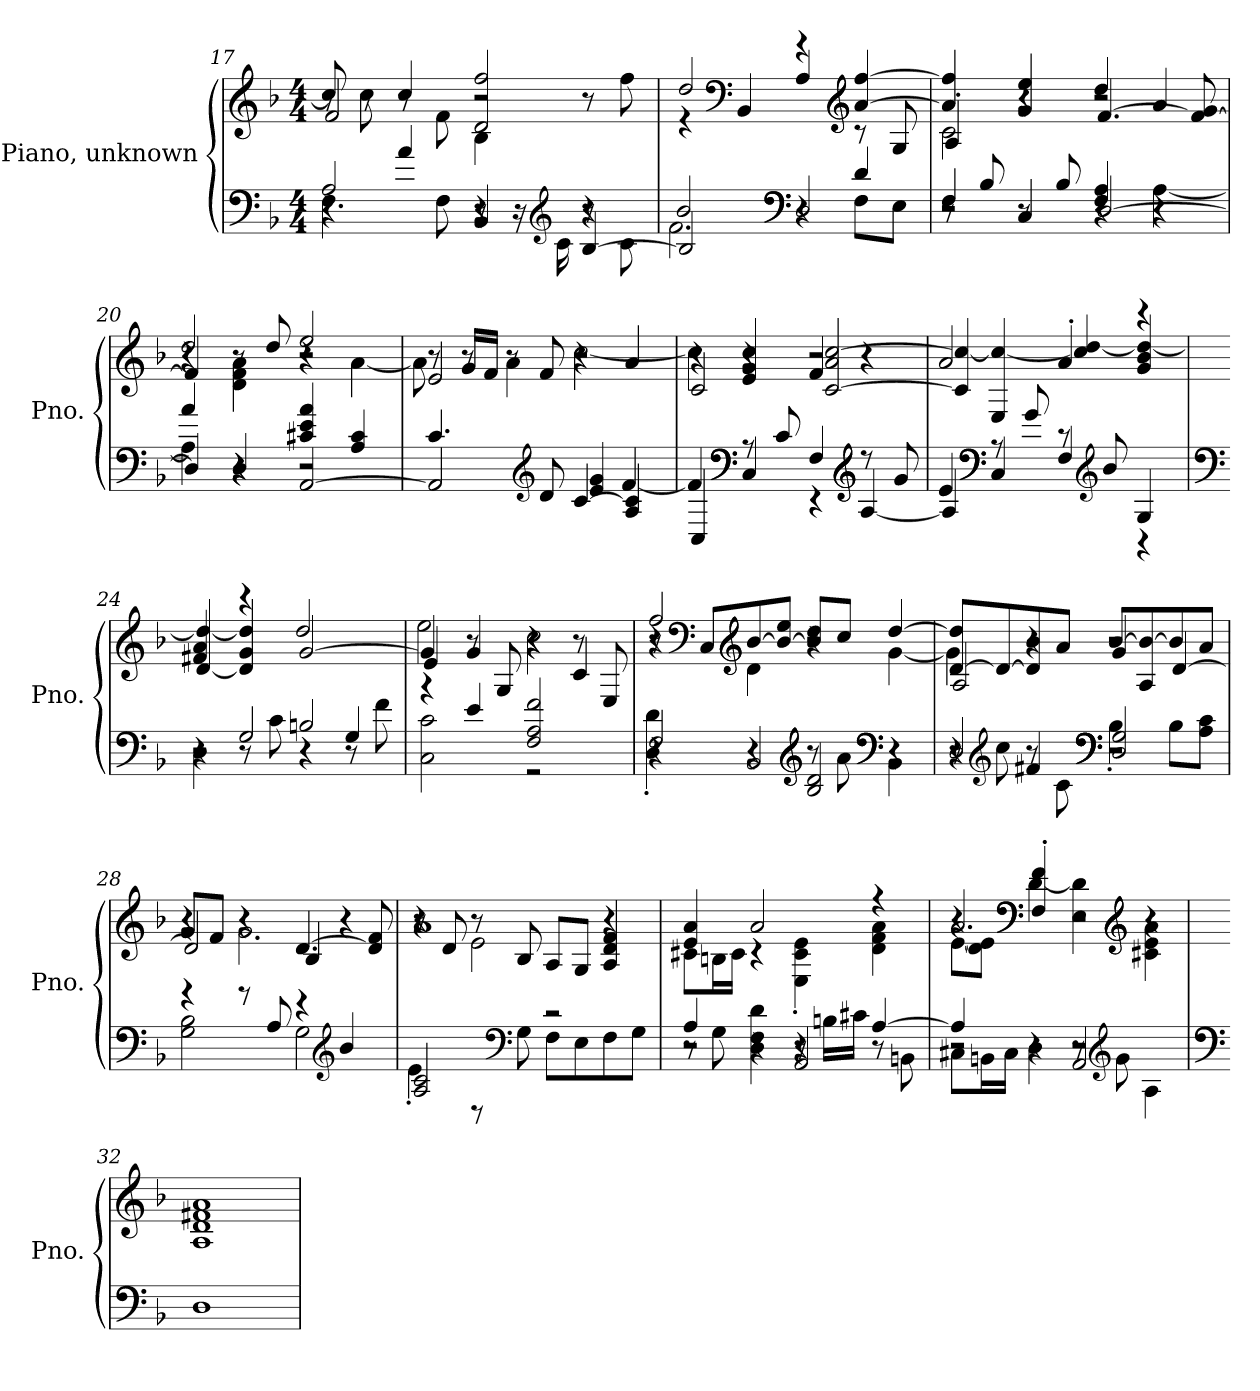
**kern	**kern
*part1	*part1
*staff2	*staff1
*I"Piano, unknown	*
*I'Pno.	*
*clefF4	*clefG2
*k[b-]	*k[b-]
*M4/4	*M4/4
=17	=17
*^	*^
*	*^	*	*^
4r	4.F\	2A/	8cc/]	8r	2f/
.	.	.	8r	8cc\	.
4a/	.	.	4cc/	8r	.
.	8F\	.	.	8f\	.
4r	8r	4BB-/	2d/ 2ff/	4B-\	2r
.	16r	.	.	.	.
*clefG2	*	*	*	*	*
.	16c\	.	.	.	.
[4B-/	8r	4r	.	8r	.
.	8c\	.	.	8ff\	.
*	*	*	*	*v	*v
=18	=18	=18	=18	=18
2B-/]	2.f\	2b-/	2dd/	4r
*	*	*	*clefF4	*
.	.	.	.	4BB-/
*clefF4	*	*	*	*
4r	.	2D/	4r	4A/
*	*	*	*clefG2	*
4d/	8F\L	.	[4a/ [4ff/	8r
.	8E\J	.	.	8G/
=19	=19	=19	=19	=19
*	*	*	*	*^
8r	2r	4F/	4a/] 4ff/]	2c\	4A'/
8B-/	.	.	.	.	.
8r	.	4C/	4r	.	4g/ 4ee/
8B-/	.	.	.	.	.
4F/ 4A/	4r	[2D/	4dd/	2r	[4.f/
4r	[4A\	.	4a/	.	.
.	.	.	.	.	8f/_ 8g/
!!LO:PB:g=z	!!	!!
=20	=20	=20	=20	=20	=20
4a/	4A\]	4D/]	2dd/	4r	4f/]
4D/	4r	4r	.	4d\ 4f\ 4a\	8r
.	.	.	.	.	8dd/
4c#X/ 4e/ 4a/	2r	[2AA/	2ee/	4r	2r
4A/ 4c#/	.	.	.	[4a\	.
*	*v	*v	*	*	*
=21	=21	=21	=21	=21
4.c/	2AA/]	2e/	8a\]	8r
.	.	.	8r	16g/LL
.	.	.	.	16f/JJ
.	.	.	4a\	8r
*clefG2	*	*	*	*
8d/	.	.	.	8f/
[4c/	4e/ 4g/	2r	[2cc\	4r
4A/ 4c/]	[4f/	.	.	4a/
=22	=22	=22	=22	=22
4C/	4f/]	2c/	4cc\]	4r
*clefF4	*	*	*	*
8r	4C/	.	4r	4e/ 4g/ 4cc/
8c/	.	.	.	.
4F/	4r	4f/	2r	[2c/ 2a/ [2cc/
*clefG2	*	*	*	*
8r	[4A/	4r	.	.
8g/	.	.	.	.
*	*	*	*v	*v
=23	=23	=23	=23
4e/	4A/]	2a/	4c/] 4cc/_
*clefF4	*	*	*
8r	4C/	.	4E/ 4cc/_
8g/	.	.	.
8r	4F/	4a'/	4cc/] [4dd/
*clefG2	*	*	*
8b-/	.	.	.
4G/	4r	4r	4g/ 4b-/ 4dd/_
*v	*v	*	*
!!LO:LB:g=z	!!
=24	=24	=24
*clefF4	*	*
*^	*	*
*	*^	*	*
2r	4D\	4r	4f#X/ 4a/	[4d/ 4dd/_
.	8r	2G/	4r	4d/] 4g/ 4dd/]
.	8c\	.	.	.
2Bn/	4r	.	[2g/	2dd/
.	8r	4G/	.	.
.	8f\	.	.	.
*	*v	*v	*	*
=25	=25	=25	=25
*	*	*	*^
4r	2C\ 2c\	4g/]	2ee\	4e/
4e/	.	4g/	.	8r
.	.	.	.	8G/
2F/ 2A/ 2f/	2r	4r	2cc\	4r
.	.	4c/	.	8r
.	.	.	.	8E/
=26	=26	=26	=26	=26
*	*^	*	*	*
2F/	4D\' 4d\'	4r	8r	4r	2ff/
*	*	*	*clefF4	*	*
.	.	.	8C/L	.	.
*	*	*	*clefG2	*	*
.	4r	2BB-/	[8b-/	4d\	.
.	.	.	8b-/_ 8ee/J	.	.
*clefG2	*	*	*	*	*
2B-/ 2d/	8r	.	8b-/] 8dd/L	4r	2r
.	8a\	.	8cc/J	.	.
*clefF4	*	*	*	*	*
.	4BB-\	4r	[4dd/	[4g\	.
!!LO:LB:g=z	!!	!!
=27	=27	=27	=27	=27	=27
4r	8r	2D/	[8d/ 8dd/]L	4g\]	2A/
*clefG2	*	*	*	*	*
.	8cc\	.	8d/_	.	.
4f#X/	8r	.	8d/] 8b-/	4r	.
.	8c\	.	8a/J	.	.
*clefF4	*	*	*	*	*
2r	4B-'\	2D/ 2G/	[8b-/L	2r	4g/
.	.	.	8A/ 8b-/_	.	.
.	8B-\L	.	8b-/]	.	[4d/
.	8A\ 8c\J	.	8a/J	.	.
*	*v	*v	*	*	*
=28	=28	=28	=28	=28
4r	2G\ 2B-\	8g/L	4r	2d/]
.	.	8f/J	.	.
8r	.	4r	2.g\	.
8A/	.	.	.	.
4r	2G\	[4.d/	.	4B-/
*clefG2	*	*	*	*
4b-/	.	.	.	4r
.	.	8d/] 8f/	.	.
=29	=29	=29	=29	=29
2A/ 2c/	4e'\	1a	4r	8r
.	.	.	.	8d/
.	8r	.	2e\	8r
*clefF4	*	*	*	*
.	8G\	.	.	8B-/
2r	8F\L	.	.	8A/L
.	8E\	.	.	8G/J
.	8F\	.	4r	4A/ 4d/ 4f/
.	8G\J	.	.	.
*	*	*	*v	*v
!!LO:LB:g=z
=30	=30	=30	=30
*	*^	*	*
2r	8r	4A/	4e/ 4a/	8c#X\L
.	8G\	.	.	16Bn\L
.	.	.	.	16c#\JJ
.	4D\ 4F\ 4d\	4r	2a/	4r
4r	8r	2AA/	.	4E\' 4c#\' 4e\'
.	16Bn\LL	.	.	.
.	16c#X\JJ	.	.	.
[4A/	8r	.	4r	4d\ 4f\ 4a\
.	8BBn\	.	.	.
=31	=31	=31	=31	=31
*	*	*	*	*^
4A/]	8C#X\L	2r	2.a/	[8e\L	4r
.	16BBn\L	.	.	8d\ 8e\]J	.
.	16C#\JJ	.	.	.	.
*	*	*	*clefF4	*	*
4r	4D\	.	.	[4d\	4F/' 4f/'
2r	8r	2AA/	.	4E\ 4d\]	2r
*clefG2	*	*	*	*	*
.	8g\	.	.	.	.
*	*	*	*clefG2	*	*
.	4A\	.	4r	4c#X\ 4e\ 4a\	.
*v	*v	*v	*	*	*
*	*v	*v	*v
=32	=32
*clefF4	*
1D	1A 1d 1f#X 1a
=	=
*-	*-
